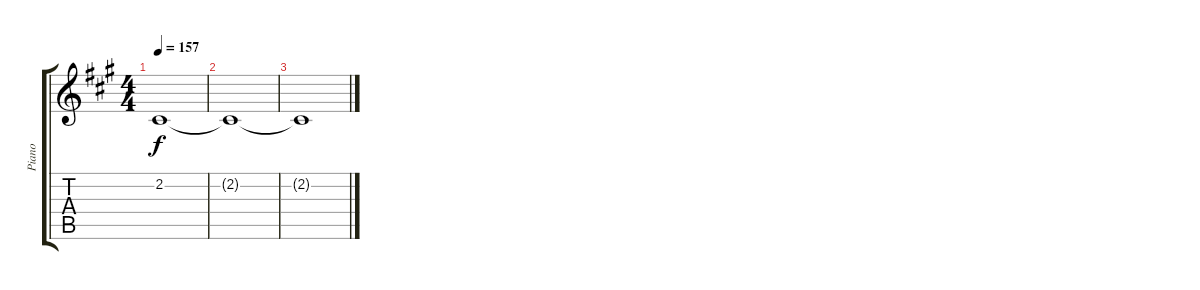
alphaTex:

\track ("Piano" "Piano") {instrument acousticgrandpiano}
\staff {score tabs}
\tuning (E4 B3 G3 D3 A2 E2) {hide}
\ts (4 4)
\tempo 157
\clef g2
\ks f#minor
2.2{t}.1{dy f} |
2.2{t}.1 |
2.2{t}.1
